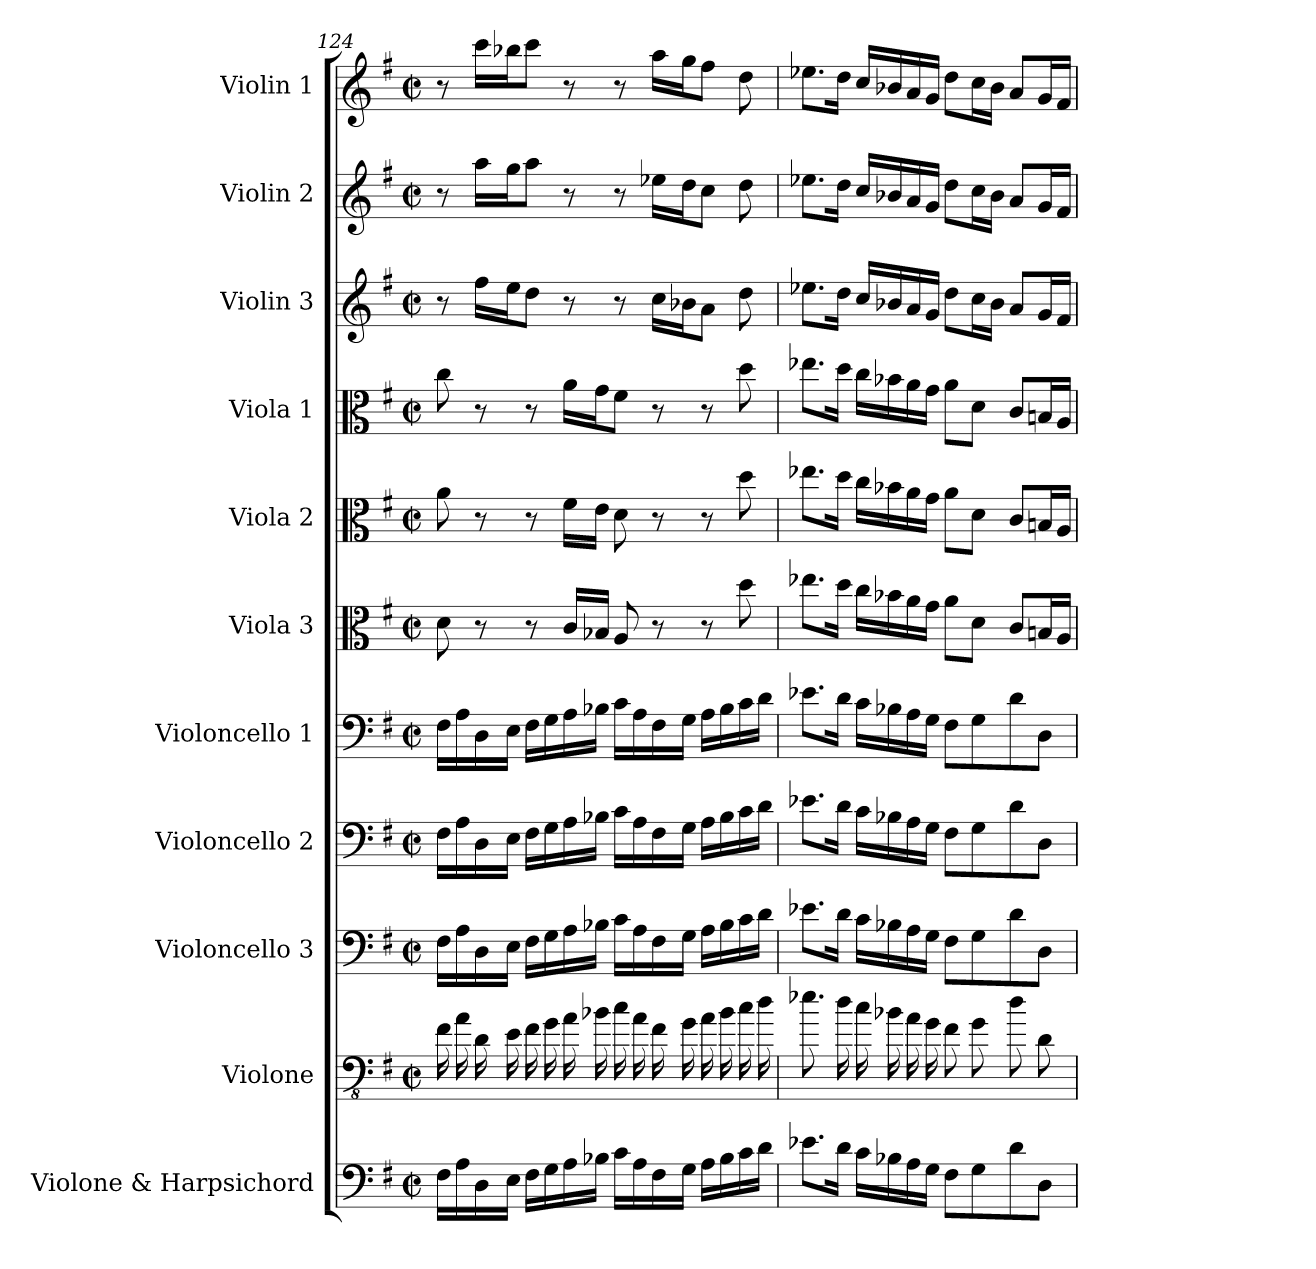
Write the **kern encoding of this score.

**kern	**kern	**kern	**kern	**kern	**kern	**kern	**kern	**kern	**kern	**kern
*part11	*part10	*part9	*part8	*part7	*part6	*part5	*part4	*part3	*part2	*part1
*staff11	*staff10	*staff9	*staff8	*staff7	*staff6	*staff5	*staff4	*staff3	*staff2	*staff1
*I"Violone &amp; Harpsichord	*I"Violone	*I"Violoncello 3	*I"Violoncello 2	*I"Violoncello 1	*I"Viola 3	*I"Viola 2	*I"Viola 1	*I"Violin 3	*I"Violin 2	*I"Violin 1
*I'Vne. &amp; Hch.	*I'Vne.	*I'Vc. 3	*I'Vc. 2	*I'Vc. 1	*I'Vla. 3	*I'Vla. 2	*I'Vla. 1	*I'Vln. 3	*I'Vln. 2	*I'Vln. 1
*clefF4	*clefFv4	*clefF4	*clefF4	*clefF4	*clefC3	*clefC3	*clefC3	*clefG2	*clefG2	*clefG2
*	*ITrd7c12	*	*	*	*	*	*	*	*	*
*k[f#]	*k[f#]	*k[f#]	*k[f#]	*k[f#]	*k[f#]	*k[f#]	*k[f#]	*k[f#]	*k[f#]	*k[f#]
*M4/4	*M4/4	*M4/4	*M4/4	*M4/4	*M4/4	*M4/4	*M4/4	*M4/4	*M4/4	*M4/4
*met(c|)	*met(c|)	*met(c|)	*met(c|)	*met(c|)	*met(c|)	*met(c|)	*met(c|)	*met(c|)	*met(c|)	*met(c|)
=124	=124	=124	=124	=124	=124	=124	=124	=124	=124	=124
16F#\LL	16FF#\	16F#\LL	16F#\LL	16F#\LL	8d\	8a\	8cc\	8r	8r	8r
16A\	16AA\	16A\	16A\	16A\	.	.	.	.	.	.
16D\	16DD\	16D\	16D\	16D\	8r	8r	8r	16ff#\LL	16aa\LL	16ccc\LL
16E\JJ	16EE\	16E\JJ	16E\JJ	16E\JJ	.	.	.	16ee\J	16gg\J	16bb-X\J
16F#\LL	16FF#\	16F#\LL	16F#\LL	16F#\LL	8r	8r	8r	8dd\J	8aa\J	8ccc\J
16G\	16GG\	16G\	16G\	16G\	.	.	.	.	.	.
16A\	16AA\	16A\	16A\	16A\	16c/LL	16f#\LL	16a\LL	8r	8r	8r
16B-X\JJ	16BB-X\	16B-X\JJ	16B-X\JJ	16B-X\JJ	16B-X/JJ	16e\JJ	16g\J	.	.	.
16c\LL	16C\	16c\LL	16c\LL	16c\LL	8A/	8d\	8f#\J	8r	8r	8r
16A\	16AA\	16A\	16A\	16A\	.	.	.	.	.	.
16F#\	16FF#\	16F#\	16F#\	16F#\	8r	8r	8r	16cc\LL	16ee-X\LL	16aa\LL
16G\JJ	16GG\	16G\JJ	16G\JJ	16G\JJ	.	.	.	16b-X\J	16dd\J	16gg\J
16A\LL	16AA\	16A\LL	16A\LL	16A\LL	8r	8r	8r	8a\J	8cc\J	8ff#\J
16B-\	16BB-\	16B-\	16B-\	16B-\	.	.	.	.	.	.
16c\	16C\	16c\	16c\	16c\	8dd\	8dd\	8dd\	8dd\	8dd\	8dd\
16d\JJ	16D\	16d\JJ	16d\JJ	16d\JJ	.	.	.	.	.	.
=125	=125	=125	=125	=125	=125	=125	=125	=125	=125	=125
8.e-X\L	8.E-X\	8.e-X\L	8.e-X\L	8.e-X\L	8.ee-X\L	8.ee-X\L	8.ee-X\L	8.ee-X\L	8.ee-X\L	8.ee-X\L
16d\Jk	16D\	16d\Jk	16d\Jk	16d\Jk	16dd\Jk	16dd\Jk	16dd\Jk	16dd\Jk	16dd\Jk	16dd\Jk
16c\LL	16C\	16c\LL	16c\LL	16c\LL	16cc\LL	16cc\LL	16cc\LL	16cc/LL	16cc/LL	16cc/LL
16B-X\	16BB-X\	16B-X\	16B-X\	16B-X\	16b-X\	16b-X\	16b-X\	16b-X/	16b-X/	16b-X/
16A\	16AA\	16A\	16A\	16A\	16a\	16a\	16a\	16a/	16a/	16a/
16G\JJ	16GG\	16G\JJ	16G\JJ	16G\JJ	16g\JJ	16g\JJ	16g\JJ	16g/JJ	16g/JJ	16g/JJ
8F#\L	8FF#\	8F#\L	8F#\L	8F#\L	8a\L	8a\L	8a\L	8dd\L	8dd\L	8dd\L
8G\	8GG\	8G\	8G\	8G\	8d\J	8d\J	8d\J	16cc\L	16cc\L	16cc\L
.	.	.	.	.	.	.	.	16b-\JJ	16b-\JJ	16b-\JJ
8d\	8D\	8d\	8d\	8d\	8c/L	8c/L	8c/L	8a/L	8a/L	8a/L
8D\J	8DD\	8D\J	8D\J	8D\J	16Bn/L	16Bn/L	16Bn/L	16g/L	16g/L	16g/L
.	.	.	.	.	16A/JJ	16A/JJ	16A/JJ	16f#/JJ	16f#/JJ	16f#/JJ
=	=	=	=	=	=	=	=	=	=	=
*-	*-	*-	*-	*-	*-	*-	*-	*-	*-	*-
